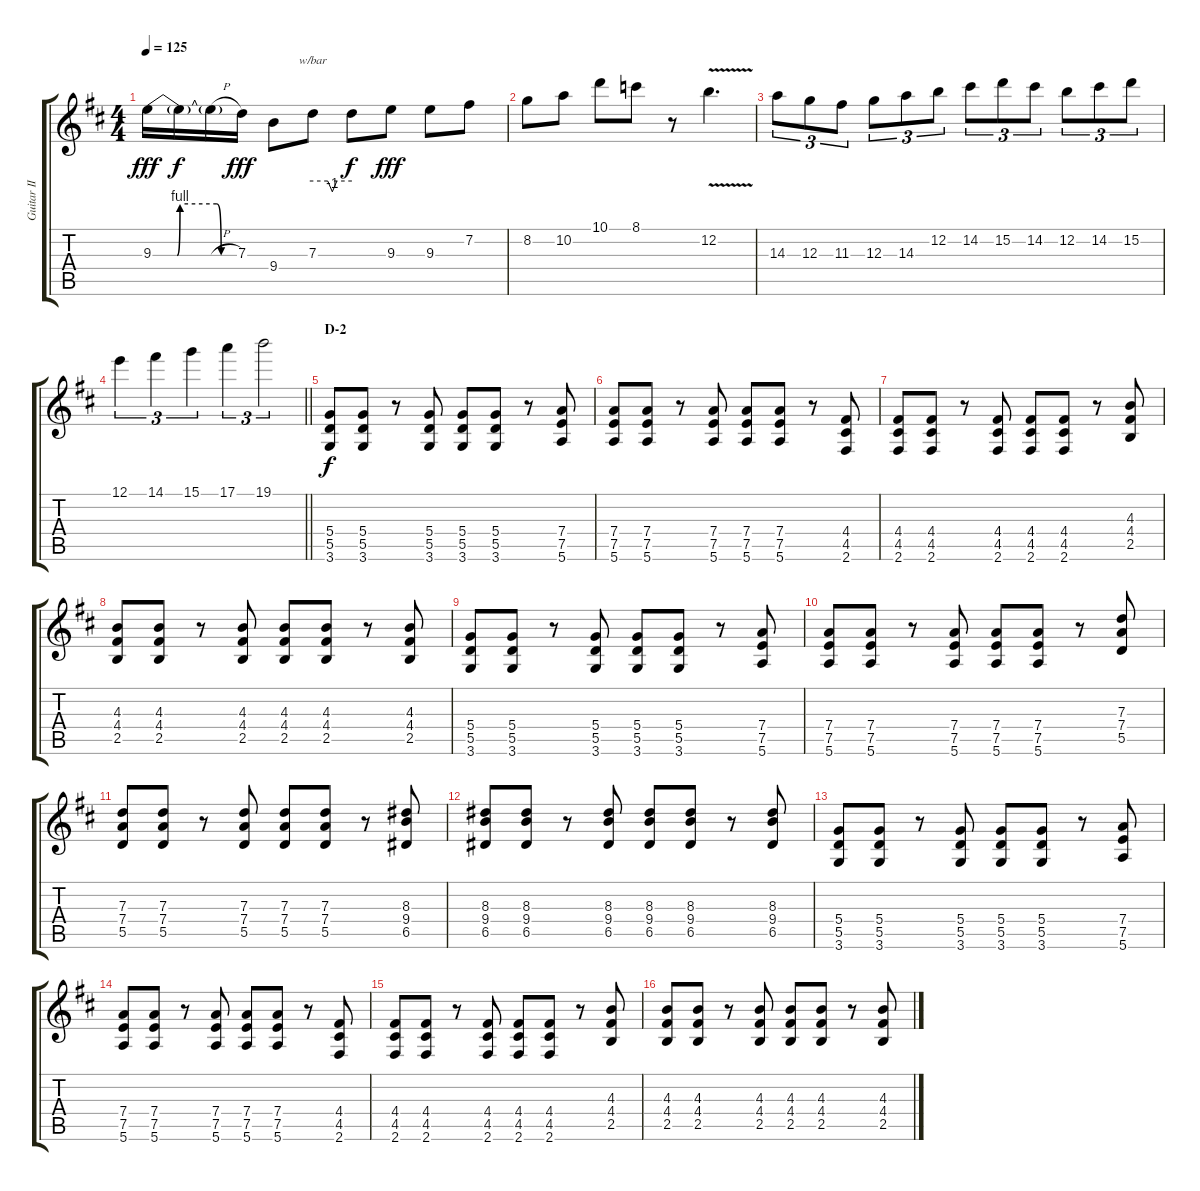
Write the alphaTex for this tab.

\track ("Guitar II" "Guitar II") {instrument overdrivenguitar}
\staff {score tabs}
\tuning (E4 B3 G3 D3 A2 E2) {hide}
\ts (4 4)
\tempo 125
\clef g2
\ks d
9.3{be (custom 0 0 17 0 19 4 45 4 48 0 60 0)}.16{dy fff} 9.3{t}.16{dy f} 9.3{h t}.16 7.3.16{dy fff} 9.4.8 7.3.8{tbe (custom default 0 0 23 0 30 -4 37 0 60 0)} 7.3{t}.8{dy f} 9.3.8{dy fff} 9.3.8 7.2.8 |
8.2.8 10.2.8 10.1.8 8.1.8 r.8 12.2{v}.4{d} |
14.3.8{tu (3 2)} 12.3.8{tu (3 2)} 11.3.8{tu (3 2)} 12.3.8{tu (3 2)} 14.3.8{tu (3 2)} 12.2.8{tu (3 2)} 14.2.8{tu (3 2)} 15.2.8{tu (3 2)} 14.2.8{tu (3 2)} 12.2.8{tu (3 2)} 14.2.8{tu (3 2)} 15.2.8{tu (3 2)} |
\barLineRight lightlight
12.1.4{tu (3 2)} 14.1.4{tu (3 2)} 15.1.4{tu (3 2)} 17.1.4{tu (3 2)} 19.1.2{tu (3 2)} |
\section ("" "D-2")
(5.4 5.5 3.6).8{dy f} (5.4 5.5 3.6).8 r.8 (5.4 5.5 3.6).8 (5.4 5.5 3.6).8 (5.4 5.5 3.6).8 r.8 (7.4 7.5 5.6).8 |
(7.4 7.5 5.6).8 (7.4 7.5 5.6).8 r.8 (7.4 7.5 5.6).8 (7.4 7.5 5.6).8 (7.4 7.5 5.6).8 r.8 (4.4 4.5 2.6).8 |
(4.4 4.5 2.6).8 (4.4 4.5 2.6).8 r.8 (4.4 4.5 2.6).8 (4.4 4.5 2.6).8 (4.4 4.5 2.6).8 r.8 (4.3 4.4 2.5).8 |
(4.3 4.4 2.5).8 (4.3 4.4 2.5).8 r.8 (4.3 4.4 2.5).8 (4.3 4.4 2.5).8 (4.3 4.4 2.5).8 r.8 (4.3 4.4 2.5).8 |
(5.4 5.5 3.6).8 (5.4 5.5 3.6).8 r.8 (5.4 5.5 3.6).8 (5.4 5.5 3.6).8 (5.4 5.5 3.6).8 r.8 (7.4 7.5 5.6).8 |
(7.4 7.5 5.6).8 (7.4 7.5 5.6).8 r.8 (7.4 7.5 5.6).8 (7.4 7.5 5.6).8 (7.4 7.5 5.6).8 r.8 (7.3 7.4 5.5).8 |
(7.3 7.4 5.5).8 (7.3 7.4 5.5).8 r.8 (7.3 7.4 5.5).8 (7.3 7.4 5.5).8 (7.3 7.4 5.5).8 r.8 (8.3 9.4 6.5).8 |
(8.3 9.4 6.5).8 (8.3 9.4 6.5).8 r.8 (8.3 9.4 6.5).8 (8.3 9.4 6.5).8 (8.3 9.4 6.5).8 r.8 (8.3 9.4 6.5).8 |
(5.4 5.5 3.6).8 (5.4 5.5 3.6).8 r.8 (5.4 5.5 3.6).8 (5.4 5.5 3.6).8 (5.4 5.5 3.6).8 r.8 (7.4 7.5 5.6).8 |
(7.4 7.5 5.6).8 (7.4 7.5 5.6).8 r.8 (7.4 7.5 5.6).8 (7.4 7.5 5.6).8 (7.4 7.5 5.6).8 r.8 (4.4 4.5 2.6).8 |
(4.4 4.5 2.6).8 (4.4 4.5 2.6).8 r.8 (4.4 4.5 2.6).8 (4.4 4.5 2.6).8 (4.4 4.5 2.6).8 r.8 (4.3 4.4 2.5).8 |
(4.3 4.4 2.5).8 (4.3 4.4 2.5).8 r.8 (4.3 4.4 2.5).8 (4.3 4.4 2.5).8 (4.3 4.4 2.5).8 r.8 (4.3 4.4 2.5).8
